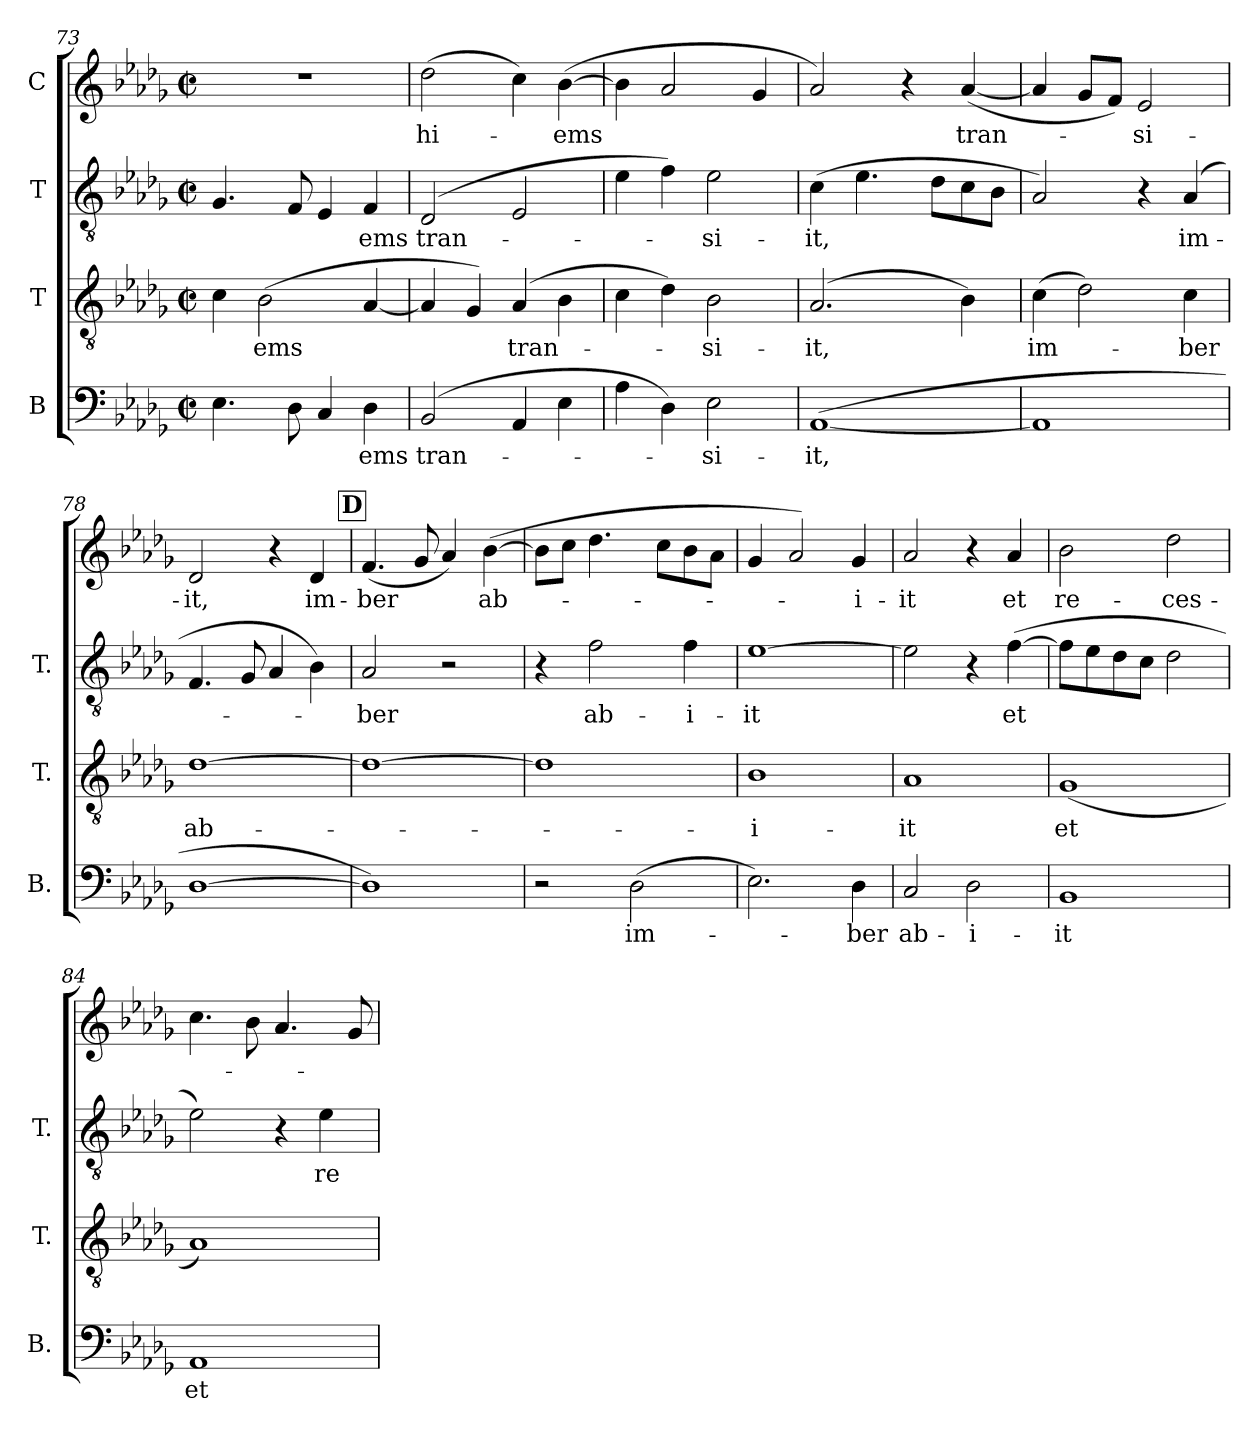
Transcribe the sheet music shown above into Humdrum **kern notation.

**kern	**text	**kern	**text	**kern	**text	**kern	**text
*part4	*part4	*part3	*part3	*part2	*part2	*part1	*part1
*staff4	*staff4	*staff3	*staff3	*staff2	*staff2	*staff1	*staff1
*I"B	*	*I"T	*	*I"T	*	*I"C	*
*I'B.	*	*I'T.	*	*I'T.	*	*	*
*clefF4	*	*clefGv2	*	*clefGv2	*	*clefG2	*
*	*	*ITrd7c12	*	*ITrd7c12	*	*	*
*k[b-e-a-d-g-]	*	*k[b-e-a-d-g-]	*	*k[b-e-a-d-g-]	*	*k[b-e-a-d-g-]	*
*b-:	*	*b-:	*	*b-:	*	*b-:	*
*M2/2	*	*M2/2	*	*M2/2	*	*M2/2	*
*met(c|)	*	*met(c|)	*	*met(c|)	*	*met(c|)	*
=73	=73	=73	=73	=73	=73	=73	=73
4.E-i\	.	4Ci\	.	4.GG-i/	.	1r	.
!	!	!	!LO:LY:b:color=#000000	!	!	!	!
.	.	(2BB-i\	-ems	.	.	.	.
8D-i\	.	.	.	8FFi/	.	.	.
4Ci/	.	.	.	4EE-i/	.	.	.
!	!LO:LY:b:color=#000000	!	!	!	!	!	!
!	!	!	!	!	!LO:LY:b:color=#000000	!	!
4D-i\	-ems	[4AA-i/	.	4FFi/	-ems	.	.
=74	=74	=74	=74	=74	=74	=74	=74
!	!LO:LY:b:color=#000000	!	!	!	!	!	!
!	!	!	!	!	!LO:LY:b:color=#000000	!	!
!	!	!	!	!	!	!	!LO:LY:b:color=#000000
(2BB-i/	tran-	4AA-i/]	.	(2DD-i/	tran-	(2dd-i\	hi-
.	.	4GG-i/)	.	.	.	.	.
!	!	!	!LO:LY:b:color=#000000	!	!	!	!
4AA-i/	.	(4AA-i/	tran-	2EE-i/	.	4cci\)	.
!	!	!	!	!	!	!	!LO:LY:b:color=#000000
4E-i\	.	4BB-i\	.	.	.	([4b-i\	-ems
!!LO:LB:g=z
=75	=75	=75	=75	=75	=75	=75	=75
4A-i\	.	4Ci\	.	4E-i\	.	4b-i\]	.
4D-i\)	.	4D-i\)	.	4Fi\)	.	2a-i/	.
!	!LO:LY:b:color=#000000	!	!	!	!	!	!
!	!	!	!LO:LY:b:color=#000000	!	!	!	!
!	!	!	!	!	!LO:LY:b:color=#000000	!	!
2E-i\	-si-	2BB-i\	-si-	2E-i\	-si-	.	.
.	.	.	.	.	.	4g-i/	.
=76	=76	=76	=76	=76	=76	=76	=76
!	!LO:LY:b:color=#000000	!	!	!	!	!	!
!	!	!	!LO:LY:b:color=#000000	!	!	!	!
!	!	!	!	!	!LO:LY:b:color=#000000	!	!
([1AA-i	-it,	(2.AA-i/	-it,	(4Ci\	-it,	2a-i/)	.
.	.	.	.	4.E-i\	.	.	.
.	.	.	.	.	.	4r	.
.	.	.	.	8D-i\L	.	.	.
!	!	!	!	!	!	!	!LO:LY:b:color=#000000
.	.	4BB-i\)	.	8Ci\	.	([4a-i/	tran-
.	.	.	.	8BB-i\J	.	.	.
=77	=77	=77	=77	=77	=77	=77	=77
!	!	!	!LO:LY:b:color=#000000	!	!	!	!
1AA-i]	.	(4Ci\	im-	2AA-i/)	.	4a-i/]	.
.	.	2D-i\)	.	.	.	8g-i/L	.
.	.	.	.	.	.	8fi/J)	.
!	!	!	!	!	!	!	!LO:LY:b:color=#000000
.	.	.	.	4r	.	2e-i/	-si-
!	!	!	!LO:LY:b:color=#000000	!	!	!	!
!	!	!	!	!	!LO:LY:b:color=#000000	!	!
.	.	4Ci\	-ber	(4AA-i/	im-	.	.
=78	=78	=78	=78	=78	=78	=78	=78
!	!	!	!LO:LY:b:color=#000000	!	!	!	!
!	!	!	!	!	!	!	!LO:LY:b:color=#000000
[1D-i	.	[1D-i	ab-	4.FFi/	.	2d-i/	-it,
.	.	.	.	8GG-i/	.	.	.
.	.	.	.	4AA-i/	.	4r	.
!	!	!	!	!	!	!	!LO:LY:b:color=#000000
.	.	.	.	4BB-i\)	.	4d-i/	im-
!!LO:REH:place=s1:B:color=#000000:enc=box:fs=18.5691:t=D
=79	=79	=79	=79	=79	=79	=79	=79
!	!	!	!	!	!LO:LY:b:color=#000000	!	!
!	!	!	!	!	!	!	!LO:LY:b:color=#000000
1D-i])	.	1D-i_	.	2AA-i/	-ber	(4.fi/	-ber
.	.	.	.	.	.	8g-i/	.
.	.	.	.	2r	.	4a-i/)	.
!	!	!	!	!	!	!	!LO:LY:b:color=#000000
.	.	.	.	.	.	([4b-i\	ab-
=80	=80	=80	=80	=80	=80	=80	=80
2r	.	1D-i]	.	4r	.	8b-i\L]	.
.	.	.	.	.	.	8cci\J	.
!	!	!	!	!	!LO:LY:b:color=#000000	!	!
.	.	.	.	2Fi\	ab-	4.dd-i\	.
!	!LO:LY:b:color=#000000	!	!	!	!	!	!
(2D-i\	im-	.	.	.	.	.	.
.	.	.	.	.	.	8cci\L	.
!	!	!	!	!	!LO:LY:b:color=#000000	!	!
.	.	.	.	4Fi\	-i-	8b-i\	.
.	.	.	.	.	.	8a-i\J	.
!!LO:LB:g=z
=81	=81	=81	=81	=81	=81	=81	=81
!	!	!	!LO:LY:b:color=#000000	!	!	!	!
!	!	!	!	!	!LO:LY:b:color=#000000	!	!
2.E-i\)	.	1BB-i	-i-	[1E-i	-it	4g-i/	.
.	.	.	.	.	.	2a-i/)	.
!	!LO:LY:b:color=#000000	!	!	!	!	!	!
!	!	!	!	!	!	!	!LO:LY:b:color=#000000
4D-i\	-ber	.	.	.	.	4g-i/	-i-
=82	=82	=82	=82	=82	=82	=82	=82
!	!LO:LY:b:color=#000000	!	!	!	!	!	!
!	!	!	!LO:LY:b:color=#000000	!	!	!	!
!	!	!	!	!	!	!	!LO:LY:b:color=#000000
2Ci/	ab-	1AA-i	-it	2E-i\]	.	2a-i/	-it
!	!LO:LY:b:color=#000000	!	!	!	!	!	!
2D-i\	-i-	.	.	4r	.	4r	.
!	!	!	!	!	!LO:LY:b:color=#000000	!	!
!	!	!	!	!	!	!	!LO:LY:b:color=#000000
.	.	.	.	([4Fi\	et	4a-i/	et
=83	=83	=83	=83	=83	=83	=83	=83
!	!LO:LY:b:color=#000000	!	!	!	!	!	!
!	!	!	!LO:LY:b:color=#000000	!	!	!	!
!	!	!	!	!	!	!	!LO:LY:b:color=#000000
1BB-i	-it	(1GG-i	et	8Fi\L]	.	2b-i\	re-
.	.	.	.	8E-i\	.	.	.
.	.	.	.	8D-i\	.	.	.
.	.	.	.	8Ci\J	.	.	.
!	!	!	!	!	!	!	!LO:LY:b:color=#000000
.	.	.	.	2D-i\	.	2dd-i\	-ces-
=84	=84	=84	=84	=84	=84	=84	=84
!	!LO:LY:b:color=#000000	!	!	!	!	!	!
1AA-i	et	1AA-i)	.	2E-i\)	.	4.cci\	.
.	.	.	.	.	.	8b-i\	.
.	.	.	.	4r	.	4.a-i/	.
!	!	!	!	!	!LO:LY:b:color=#000000	!	!
.	.	.	.	4E-i\	re-	.	.
.	.	.	.	.	.	8g-i/	.
=	=	=	=	=	=	=	=
*-	*-	*-	*-	*-	*-	*-	*-
